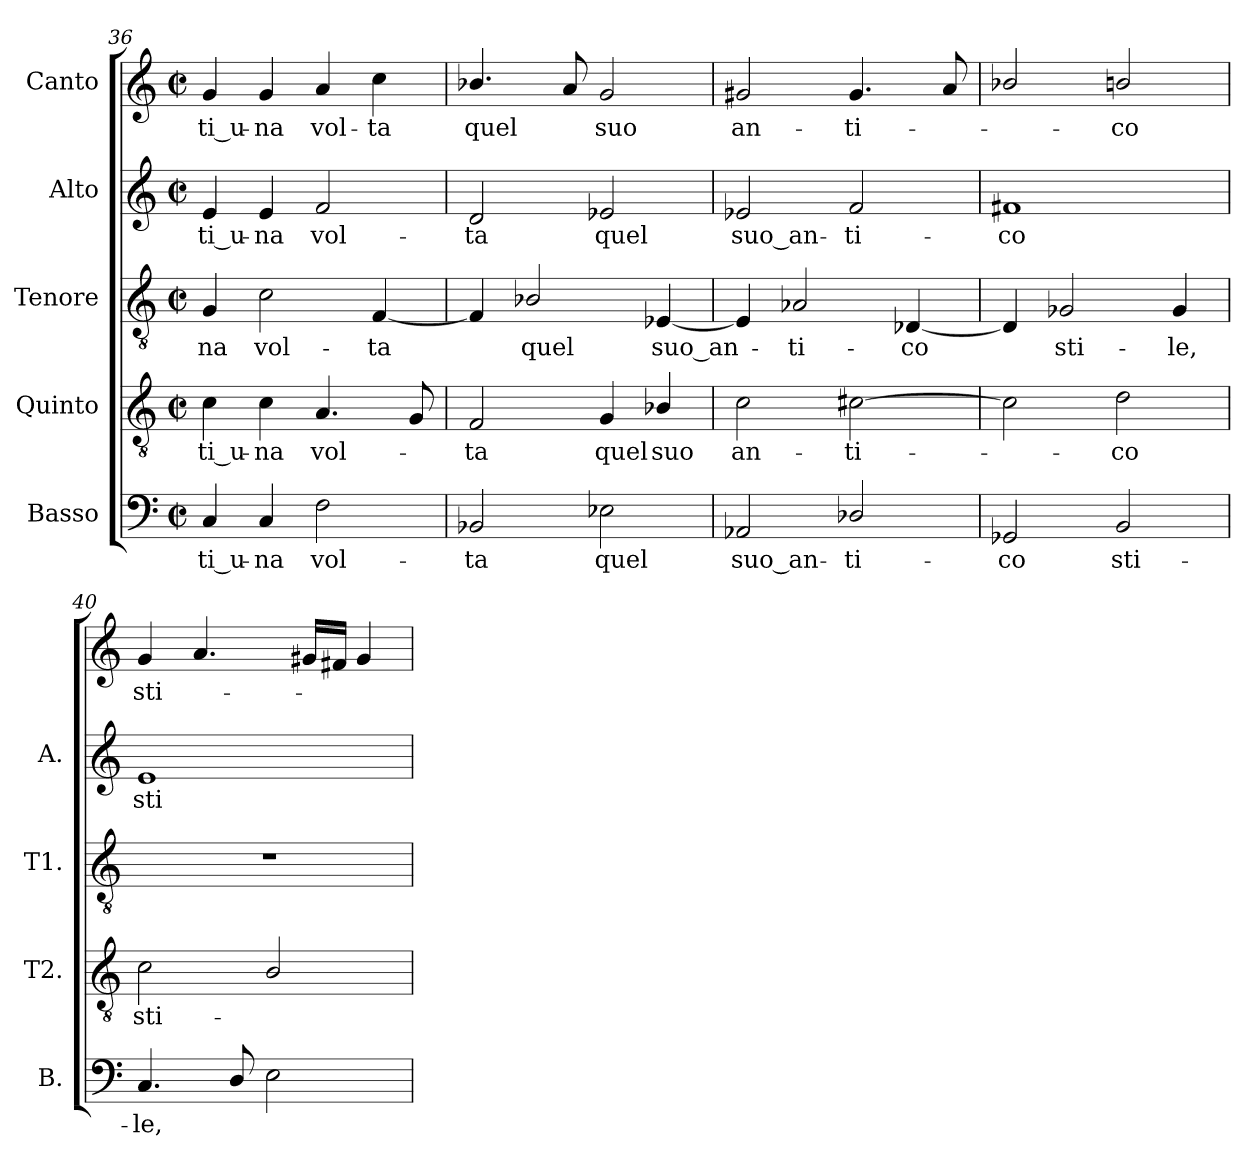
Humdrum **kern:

**kern	**text	**kern	**text	**kern	**text	**kern	**text	**kern	**text
*part5	*part5	*part4	*part4	*part3	*part3	*part2	*part2	*part1	*part1
*staff5	*staff5	*staff4	*staff4	*staff3	*staff3	*staff2	*staff2	*staff1	*staff1
*I"Basso	*	*I"Quinto	*	*I"Tenore	*	*I"Alto	*	*I"Canto	*
*I'B.	*	*I'T2.	*	*I'T1.	*	*I'A.	*	*	*
*clefF4	*	*clefGv2	*	*clefGv2	*	*clefG2	*	*clefG2	*
*	*	*ITrd7c12	*	*ITrd7c12	*	*	*	*	*
*k[]	*	*k[]	*	*k[]	*	*k[]	*	*k[]	*
*C:	*	*C:	*	*C:	*	*C:	*	*C:	*
*M2/2	*	*M2/2	*	*M2/2	*	*M2/2	*	*M2/2	*
*met(c|)	*	*met(c|)	*	*met(c|)	*	*met(c|)	*	*met(c|)	*
=36	=36	=36	=36	=36	=36	=36	=36	=36	=36
!	!LO:LY:b:color=#000000	!	!	!	!	!	!	!	!
!	!	!	!LO:LY:b:color=#000000	!	!	!	!	!	!
!	!	!	!	!	!LO:LY:b:color=#000000	!	!	!	!
!	!	!	!	!	!	!	!LO:LY:b:color=#000000	!	!
!	!	!	!	!	!	!	!	!	!LO:LY:b:color=#000000
4Ci/	-ti_u-	4Ci\	-ti_u-	4GGi/	-na	4ei/	-ti_u-	4gi/	-ti_u-
!	!LO:LY:b:color=#000000	!	!	!	!	!	!	!	!
!	!	!	!LO:LY:b:color=#000000	!	!	!	!	!	!
!	!	!	!	!	!LO:LY:b:color=#000000	!	!	!	!
!	!	!	!	!	!	!	!LO:LY:b:color=#000000	!	!
!	!	!	!	!	!	!	!	!	!LO:LY:b:color=#000000
4Ci/	-na	4Ci\	-na	2Ci\	vol-	4ei/	-na	4gi/	-na
!	!LO:LY:b:color=#000000	!	!	!	!	!	!	!	!
!	!	!	!LO:LY:b:color=#000000	!	!	!	!	!	!
!	!	!	!	!	!	!	!LO:LY:b:color=#000000	!	!
!	!	!	!	!	!	!	!	!	!LO:LY:b:color=#000000
2Fi\	vol-	4.AAi/	vol-	.	.	2fi/	vol-	4ai/	vol-
!	!	!	!	!	!LO:LY:b:color=#000000	!	!	!	!
!	!	!	!	!	!	!	!	!	!LO:LY:b:color=#000000
.	.	.	.	[4FFi/	-ta	.	.	4cci\	-ta
.	.	8GGi/	.	.	.	.	.	.	.
=37	=37	=37	=37	=37	=37	=37	=37	=37	=37
!	!LO:LY:b:color=#000000	!	!	!	!	!	!	!	!
!	!	!	!LO:LY:b:color=#000000	!	!	!	!	!	!
!	!	!	!	!	!	!	!LO:LY:b:color=#000000	!	!
!	!	!	!	!	!	!	!	!	!LO:LY:b:color=#000000
2BB-Xi/	-ta	2FFi/	-ta	4FFi/]	.	2di/	-ta	4.b-Xi/	quel
!	!	!	!	!	!LO:LY:b:color=#000000	!	!	!	!
.	.	.	.	2BB-Xi/	quel	.	.	.	.
.	.	.	.	.	.	.	.	8ai/	.
!	!LO:LY:b:color=#000000	!	!	!	!	!	!	!	!
!	!	!	!LO:LY:b:color=#000000	!	!	!	!	!	!
!	!	!	!	!	!	!	!LO:LY:b:color=#000000	!	!
!	!	!	!	!	!	!	!	!	!LO:LY:b:color=#000000
2E-Xi\	quel	4GGi/	quel	.	.	2e-Xi/	quel	2gi/	suo
!	!	!	!LO:LY:b:color=#000000	!	!	!	!	!	!
!	!	!	!	!	!LO:LY:b:color=#000000	!	!	!	!
.	.	4BB-Xi/	suo	[4EE-Xi/	suo_an-	.	.	.	.
=38	=38	=38	=38	=38	=38	=38	=38	=38	=38
!	!LO:LY:b:color=#000000	!	!	!	!	!	!	!	!
!	!	!	!LO:LY:b:color=#000000	!	!	!	!	!	!
!	!	!	!	!	!	!	!LO:LY:b:color=#000000	!	!
!	!	!	!	!	!	!	!	!	!LO:LY:b:color=#000000
2AA-Xi/	suo_an-	2Ci\	an-	4EE-i/]	.	2e-Xi/	suo_an-	2g#Xi/	an-
!	!	!	!	!	!LO:LY:b:color=#000000	!	!	!	!
.	.	.	.	2AA-Xi/	-ti-	.	.	.	.
!	!LO:LY:b:color=#000000	!	!	!	!	!	!	!	!
!	!	!	!LO:LY:b:color=#000000	!	!	!	!	!	!
!	!	!	!	!	!	!	!LO:LY:b:color=#000000	!	!
!	!	!	!	!	!	!	!	!	!LO:LY:b:color=#000000
2D-Xi/	-ti-	[2C#Xi\	-ti-	.	.	2fi/	-ti-	4.g#i/	-ti-
!	!	!	!	!	!LO:LY:b:color=#000000	!	!	!	!
.	.	.	.	[4DD-Xi/	-co	.	.	.	.
.	.	.	.	.	.	.	.	8ai/	.
=39	=39	=39	=39	=39	=39	=39	=39	=39	=39
!	!LO:LY:b:color=#000000	!	!	!	!	!	!	!	!
!	!	!	!	!	!	!	!LO:LY:b:color=#000000	!	!
2GG-Xi/	-co	2C#i\]	.	4DD-i/]	.	1f#Xi	-co	2b-Xi/	.
!	!	!	!	!	!LO:LY:b:color=#000000	!	!	!	!
.	.	.	.	2GG-Xi/	sti-	.	.	.	.
!	!LO:LY:b:color=#000000	!	!	!	!	!	!	!	!
!	!	!	!LO:LY:b:color=#000000	!	!	!	!	!	!
!	!	!	!	!	!	!	!	!	!LO:LY:b:color=#000000
2BBi/	sti-	2Di\	-co	.	.	.	.	2bni/	-co
!	!	!	!	!	!LO:LY:b:color=#000000	!	!	!	!
.	.	.	.	4GG-i/	-le,	.	.	.	.
=40	=40	=40	=40	=40	=40	=40	=40	=40	=40
!	!LO:LY:b:color=#000000	!	!	!	!	!	!	!	!
!	!	!	!LO:LY:b:color=#000000	!	!	!	!	!	!
!	!	!	!	!	!	!	!LO:LY:b:color=#000000	!	!
!	!	!	!	!	!	!	!	!	!LO:LY:b:color=#000000
4.Ci/	-le,	2Ci\	sti-	1r	.	1ei	sti-	4gi/	sti-
.	.	.	.	.	.	.	.	4.ai/	.
8Di/	.	.	.	.	.	.	.	.	.
2Ei\	.	2BBi/	.	.	.	.	.	.	.
.	.	.	.	.	.	.	.	16g#Xi/LL	.
.	.	.	.	.	.	.	.	16f#Xi/JJ	.
.	.	.	.	.	.	.	.	4g#i/	.
=	=	=	=	=	=	=	=	=	=
*-	*-	*-	*-	*-	*-	*-	*-	*-	*-
